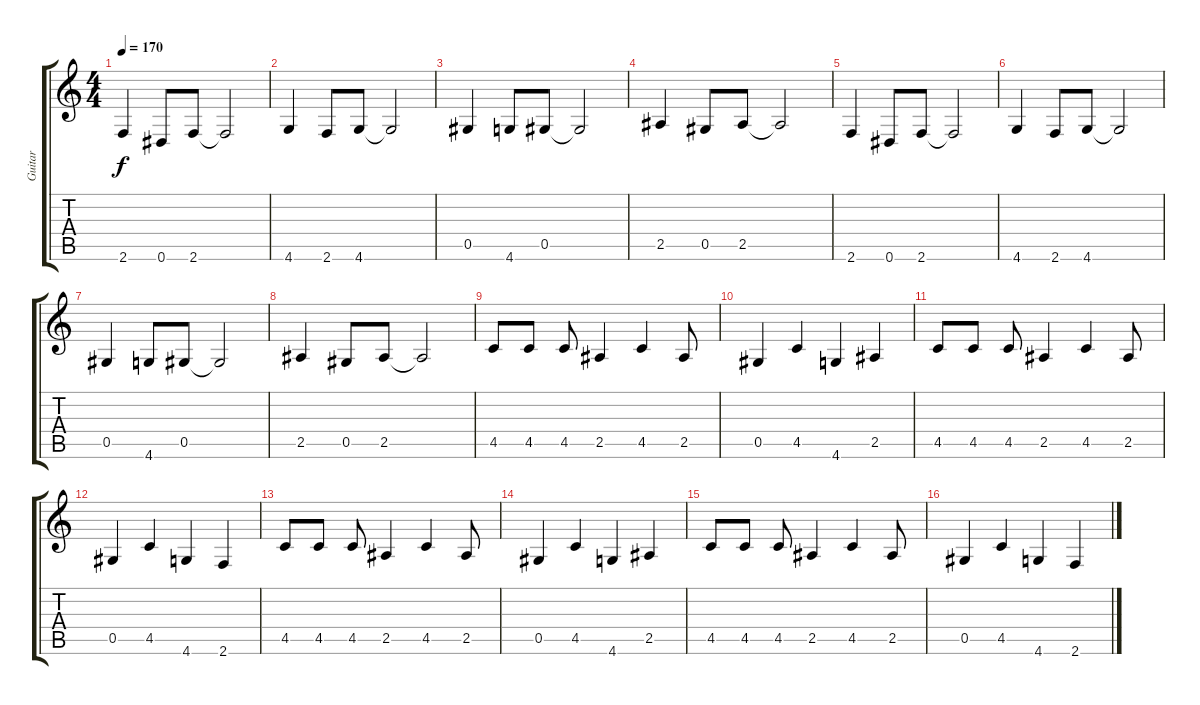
\track ("Guitar" "Guitar") {instrument overdrivenguitar}
\staff {score tabs}
\tuning (Eb4 Bb3 Gb3 Db3 Ab2 Eb2) {hide}
\ts (4 4)
\tempo 170
\clef g2
\ks c
2.6.4{dy f} 0.6.8 2.6.8 2.6{t}.2 |
4.6.4 2.6.8 4.6.8 4.6{t}.2 |
0.5.4 4.6.8 0.5.8 0.5{t}.2 |
2.5.4 0.5.8 2.5.8 2.5{t}.2 |
2.6.4 0.6.8 2.6.8 2.6{t}.2 |
4.6.4 2.6.8 4.6.8 4.6{t}.2 |
0.5.4 4.6.8 0.5.8 0.5{t}.2 |
2.5.4 0.5.8 2.5.8 2.5{t}.2 |
4.5.8 4.5.8 4.5.8 2.5.4 4.5.4 2.5.8 |
0.5.4 4.5.4 4.6.4 2.5.4 |
4.5.8 4.5.8 4.5.8 2.5.4 4.5.4 2.5.8 |
0.5.4 4.5.4 4.6.4 2.6.4 |
4.5.8 4.5.8 4.5.8 2.5.4 4.5.4 2.5.8 |
0.5.4 4.5.4 4.6.4 2.5.4 |
4.5.8 4.5.8 4.5.8 2.5.4 4.5.4 2.5.8 |
0.5.4 4.5.4 4.6.4 2.6.4
